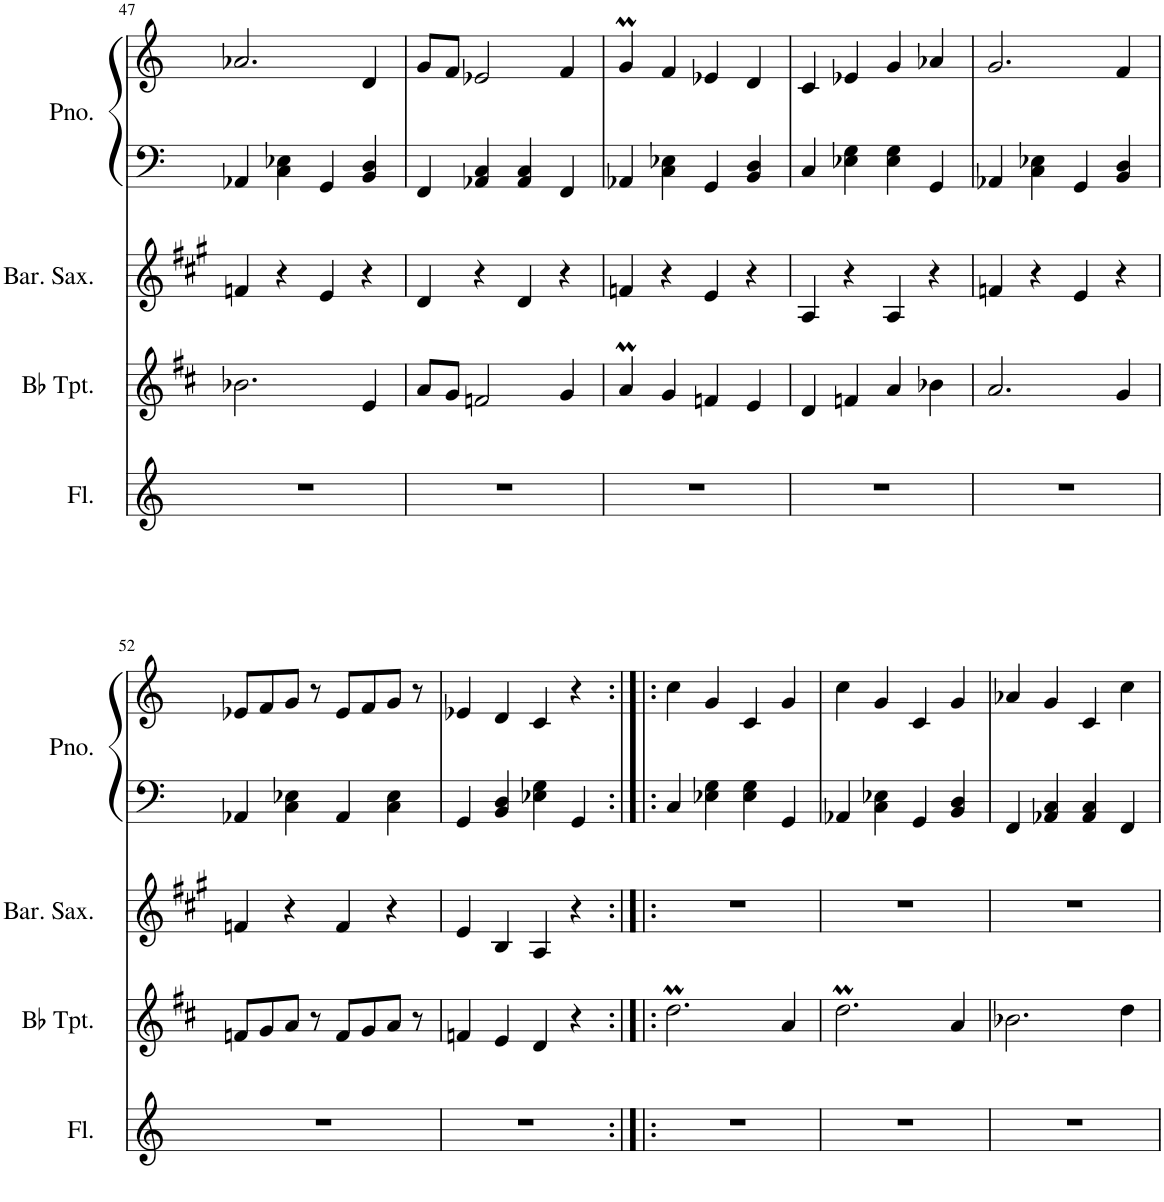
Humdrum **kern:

**kern	**kern	**kern	**kern	**kern
*part4	*part3	*part2	*part1	*part1
*staff5	*staff4	*staff3	*staff2	*staff1
*I"Flute	*I"Bb Trumpet	*I"Baritone Saxophone	*I"Piano	*
*I'Fl.	*I'Bb Tpt.	*I'Bar. Sax.	*I'Pno.	*
!!LO:PB:g=z
*clefG2	*clefG2	*clefG2	*clefF4	*clefG2
*	*Trd1c2	*Trd12c21	*	*
*k[]	*k[f#c#]	*k[f#c#g#]	*k[]	*k[]
*M4/4	*M4/4	*M4/4	*M4/4	*M4/4
=47	=47	=47	=47	=47
1r	2.b-X\	4fn/	4AA-X/	2.a-X/
.	.	4r	4C\ 4E-X\	.
.	.	4e/	4GG/	.
.	4e/	4r	4BB/ 4D/	4d/
=48	=48	=48	=48	=48
1r	8a/L	4d/	4FF/	8g/L
.	8g/J	.	.	8f/J
.	2fn/	4r	4AA-X/ 4C/	2e-X/
.	.	4d/	4AA-/ 4C/	.
.	4g/	4r	4FF/	4f/
=49	=49	=49	=49	=49
1r	4aM/	4fn/	4AA-X/	4gM/
.	4g/	4r	4C\ 4E-X\	4f/
.	4fn/	4e/	4GG/	4e-X/
.	4e/	4r	4BB/ 4D/	4d/
=50	=50	=50	=50	=50
1r	4d/	4A/	4C/	4c/
.	4fn/	4r	4E-X\ 4G\	4e-X/
.	4a/	4A/	4E-\ 4G\	4g/
.	4b-X\	4r	4GG/	4a-X/
=51	=51	=51	=51	=51
1r	2.a/	4fn/	4AA-X/	2.g/
.	.	4r	4C\ 4E-X\	.
.	.	4e/	4GG/	.
.	4g/	4r	4BB/ 4D/	4f/
!!LO:LB:g=z
=52	=52	=52	=52	=52
1r	8fn/L	4fn/	4AA-X/	8e-X/L
.	8g/	.	.	8f/
.	8a/J	4r	4C\ 4E-X\	8g/J
.	8r	.	.	8r
.	8f/L	4f/	4AA-/	8e-/L
.	8g/	.	.	8f/
.	8a/J	4r	4C\ 4E-\	8g/J
.	8r	.	.	8r
=53	=53	=53	=53	=53
1r	4fn/	4e/	4GG/	4e-X/
.	4e/	4B/	4BB/ 4D/	4d/
.	4d/	4A/	4E-X\ 4G\	4c/
.	4r	4r	4GG/	4r
=54:|!|:	=54:|!|:	=54:|!|:	=54:|!|:	=54:|!|:
1r	2.ddM\	1r	4C/	4cc\
.	.	.	4E-X\ 4G\	4g/
.	.	.	4E-\ 4G\	4c/
.	4a/	.	4GG/	4g/
=55	=55	=55	=55	=55
1r	2.ddM\	1r	4AA-X/	4cc\
.	.	.	4C\ 4E-X\	4g/
.	.	.	4GG/	4c/
.	4a/	.	4BB/ 4D/	4g/
=56	=56	=56	=56	=56
1r	2.b-X\	1r	4FF/	4a-X/
.	.	.	4AA-X/ 4C/	4g/
.	.	.	4AA-/ 4C/	4c/
.	4dd\	.	4FF/	4cc\
=	=	=	=	=
*-	*-	*-	*-	*-
